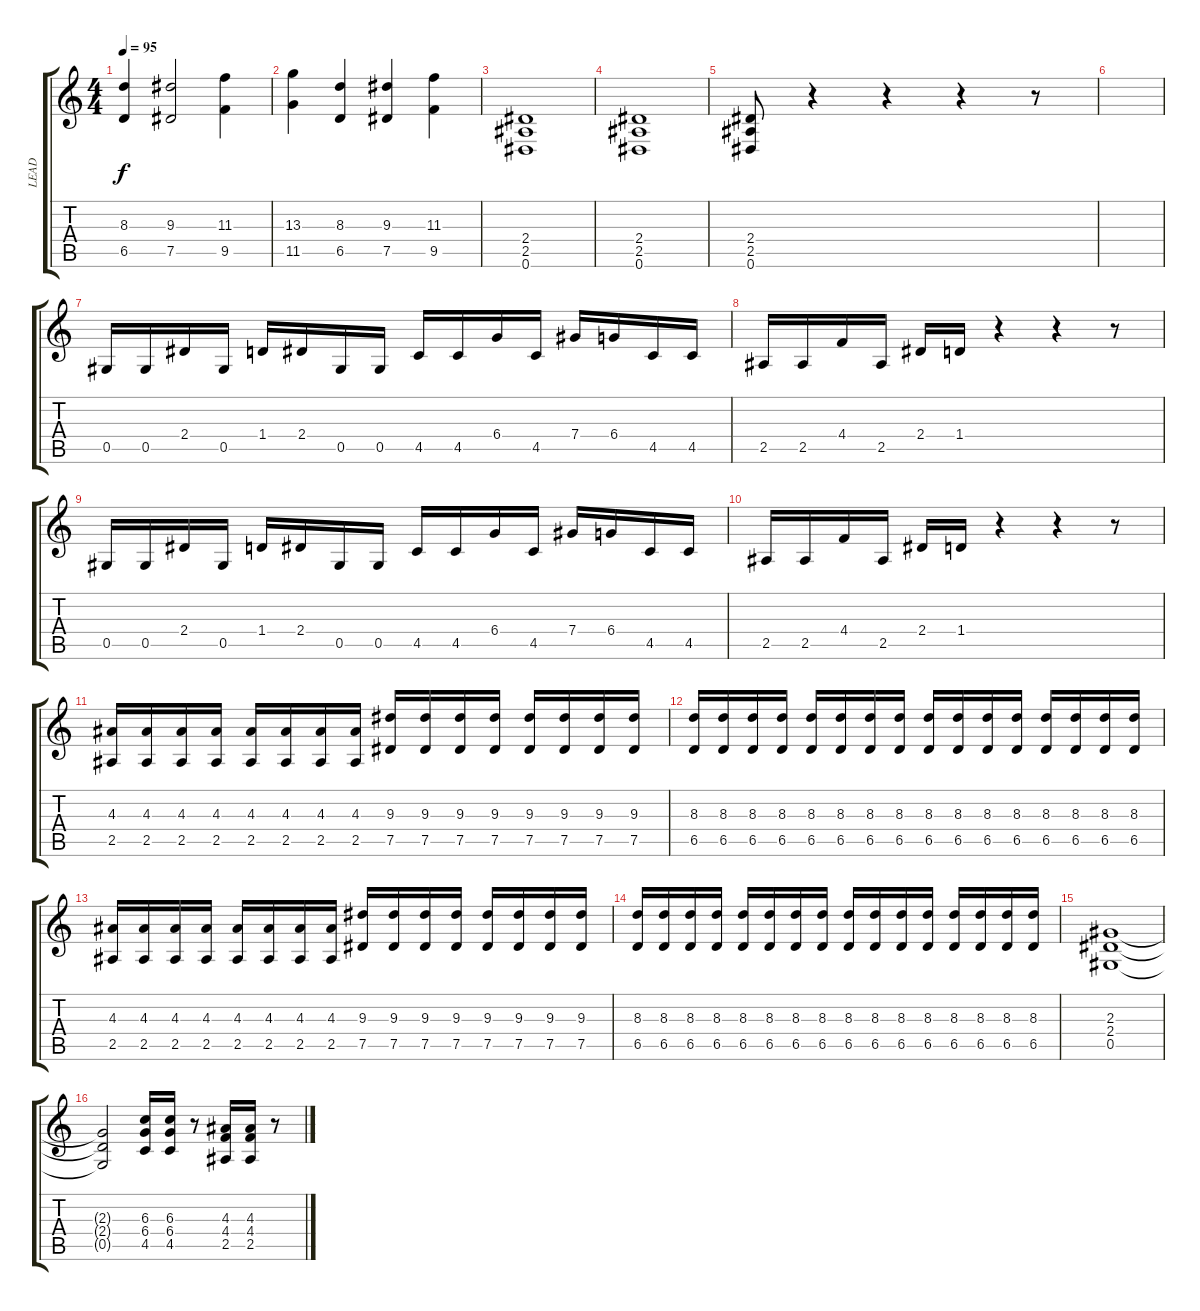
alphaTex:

\track ("LEAD" "LEAD") {instrument overdrivenguitar}
\staff {score tabs}
\tuning (Eb4 Bb3 Gb3 Db3 Ab2 Eb2) {hide}
\ts (4 4)
\tempo 95
\clef g2
\ks c
(8.3 6.5).4{dy f} (9.3 7.5).2 (11.3 9.5).4 |
(13.3 11.5).4 (8.3 6.5).4 (9.3 7.5).4 (11.3 9.5).4 |
(2.4 2.5 0.6).1 |
(2.4 2.5 0.6).1 |
(2.4 2.5 0.6).8 r.4 r.4 r.4 r.8 |
|
0.5.16 0.5.16 2.4.16 0.5.16 1.4.16 2.4.16 0.5.16 0.5.16 4.5.16 4.5.16 6.4.16 4.5.16 7.4.16 6.4.16 4.5.16 4.5.16 |
2.5.16 2.5.16 4.4.16 2.5.16 2.4.16 1.4.16 r.4 r.4 r.8 |
0.5.16 0.5.16 2.4.16 0.5.16 1.4.16 2.4.16 0.5.16 0.5.16 4.5.16 4.5.16 6.4.16 4.5.16 7.4.16 6.4.16 4.5.16 4.5.16 |
2.5.16 2.5.16 4.4.16 2.5.16 2.4.16 1.4.16 r.4 r.4 r.8 |
(4.3 2.5).16 (4.3 2.5).16 (4.3 2.5).16 (4.3 2.5).16 (4.3 2.5).16 (4.3 2.5).16 (4.3 2.5).16 (4.3 2.5).16 (9.3 7.5).16 (9.3 7.5).16 (9.3 7.5).16 (9.3 7.5).16 (9.3 7.5).16 (9.3 7.5).16 (9.3 7.5).16 (9.3 7.5).16 |
(8.3 6.5).16 (8.3 6.5).16 (8.3 6.5).16 (8.3 6.5).16 (8.3 6.5).16 (8.3 6.5).16 (8.3 6.5).16 (8.3 6.5).16 (8.3 6.5).16 (8.3 6.5).16 (8.3 6.5).16 (8.3 6.5).16 (8.3 6.5).16 (8.3 6.5).16 (8.3 6.5).16 (8.3 6.5).16 |
(4.3 2.5).16 (4.3 2.5).16 (4.3 2.5).16 (4.3 2.5).16 (4.3 2.5).16 (4.3 2.5).16 (4.3 2.5).16 (4.3 2.5).16 (9.3 7.5).16 (9.3 7.5).16 (9.3 7.5).16 (9.3 7.5).16 (9.3 7.5).16 (9.3 7.5).16 (9.3 7.5).16 (9.3 7.5).16 |
(8.3 6.5).16 (8.3 6.5).16 (8.3 6.5).16 (8.3 6.5).16 (8.3 6.5).16 (8.3 6.5).16 (8.3 6.5).16 (8.3 6.5).16 (8.3 6.5).16 (8.3 6.5).16 (8.3 6.5).16 (8.3 6.5).16 (8.3 6.5).16 (8.3 6.5).16 (8.3 6.5).16 (8.3 6.5).16 |
(2.3 2.4 0.5).1 |
(2.3{t} 2.4{t} 0.5{t}).2 (6.3 6.4 4.5).16 (6.3 6.4 4.5).16 r.8 (4.3 4.4 2.5).16 (4.3 4.4 2.5).16 r.8
